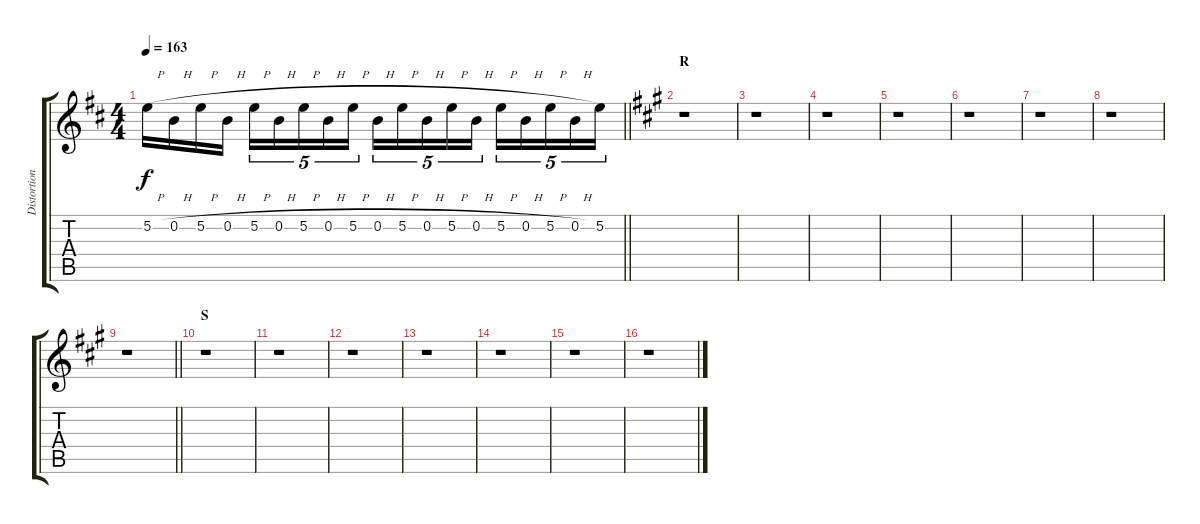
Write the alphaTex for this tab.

\track ("Distortion 4" "Distortion") {instrument distortionguitar}
\staff {score tabs}
\tuning (E4 B3 G3 D3 A2 E2) {hide}
\ts (4 4)
\tempo 163
\clef g2
\barLineRight lightlight
\ks d
5.2{h}.16{dy f} 0.2{h}.16 5.2{h}.16 0.2{h}.16 5.2{h}.16{tu (5 4)} 0.2{h}.16{tu (5 4)} 5.2{h}.16{tu (5 4)} 0.2{h}.16{tu (5 4)} 5.2{h}.16{tu (5 4)} 0.2{h}.16{tu (5 4)} 5.2{h}.16{tu (5 4)} 0.2{h}.16{tu (5 4)} 5.2{h}.16{tu (5 4)} 0.2{h}.16{tu (5 4)} 5.2{h}.16{tu (5 4)} 0.2{h}.16{tu (5 4)} 5.2{h}.16{tu (5 4)} 0.2{h}.16{tu (5 4)} 5.2.16{tu (5 4)} |
\section ("" "R")
\ks a
r.1 |
r.1 |
r.1 |
r.1 |
r.1 |
r.1 |
r.1 |
\barLineRight lightlight
r.1 |
\section ("" "S")
r.1 |
r.1 |
r.1 |
r.1 |
r.1 |
r.1 |
r.1
